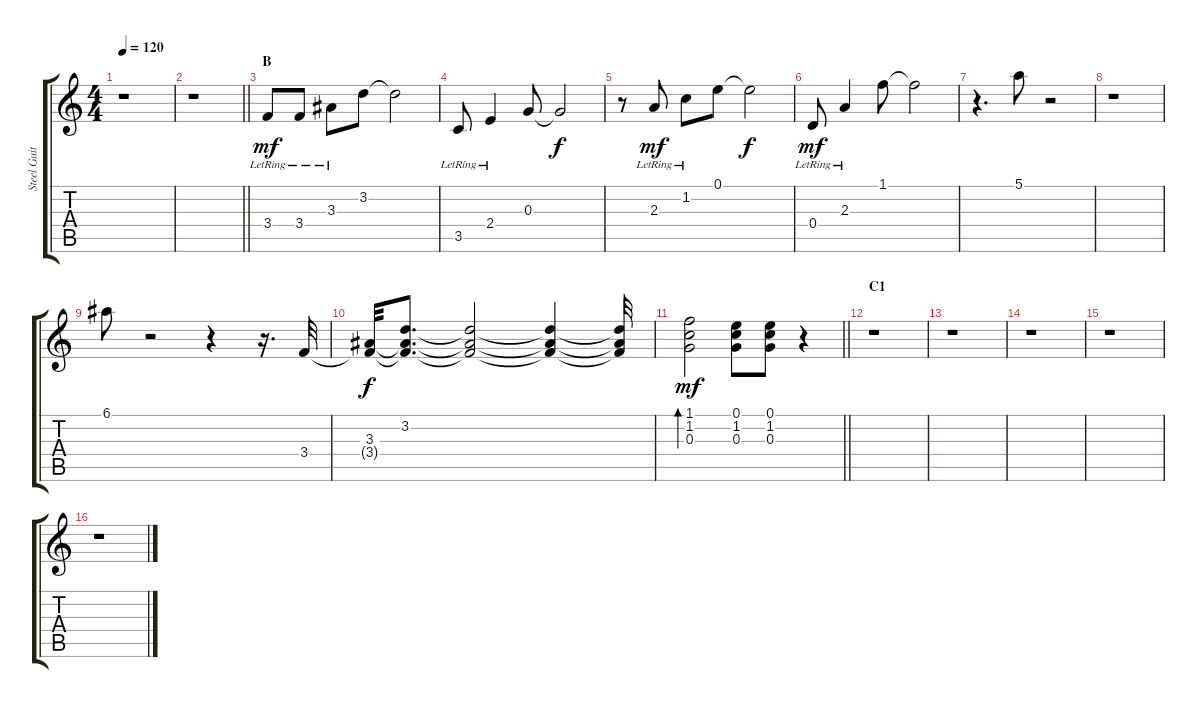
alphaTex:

\track ("Steel Guitar" "Steel Guit") {instrument acousticguitarsteel}
\staff {score tabs}
\tuning (E4 B3 G3 D3 A2 E2) {hide}
\ts (4 4)
\tempo 120
\clef g2
\ks c
r.1{dy mp} |
\barLineRight lightlight
r.1 |
\section ("" "B")
3.4{lr}.8{dy mf} 3.4{lr}.8 3.3{lr}.8 3.2.8 3.2{t}.2 |
3.5{lr}.8 2.4{lr}.4 0.3.8 0.3{t}.2{dy f} |
r.8 2.3{lr}.8{dy mf} 1.2{lr}.8 0.1.8 0.1{t}.2{dy f} |
0.4{lr}.8{dy mf} 2.3{lr}.4 1.1.8 1.1{t}.2 |
r.4{d} 5.1.8 r.2 |
r.1 |
6.1.8 r.2 r.4 r.16{d} 3.4.32 |
(3.3 3.4{t}).32{dy f} (3.2 3.3{t} 3.4{t}).8{d} (3.2{t} 3.3{t} 3.4{t}).2 (3.2{t} 3.3{t} 3.4{t}).4 (3.2{t} 3.3{t} 3.4{t}).32 |
\barLineRight lightlight
(1.1 1.2 0.3).2{bd 60 dy mf} (0.1 1.2 0.3).8 (0.1 1.2 0.3).8 r.4 |
\section ("" "C1")
r.1 |
r.1 |
r.1 |
r.1 |
r.1
